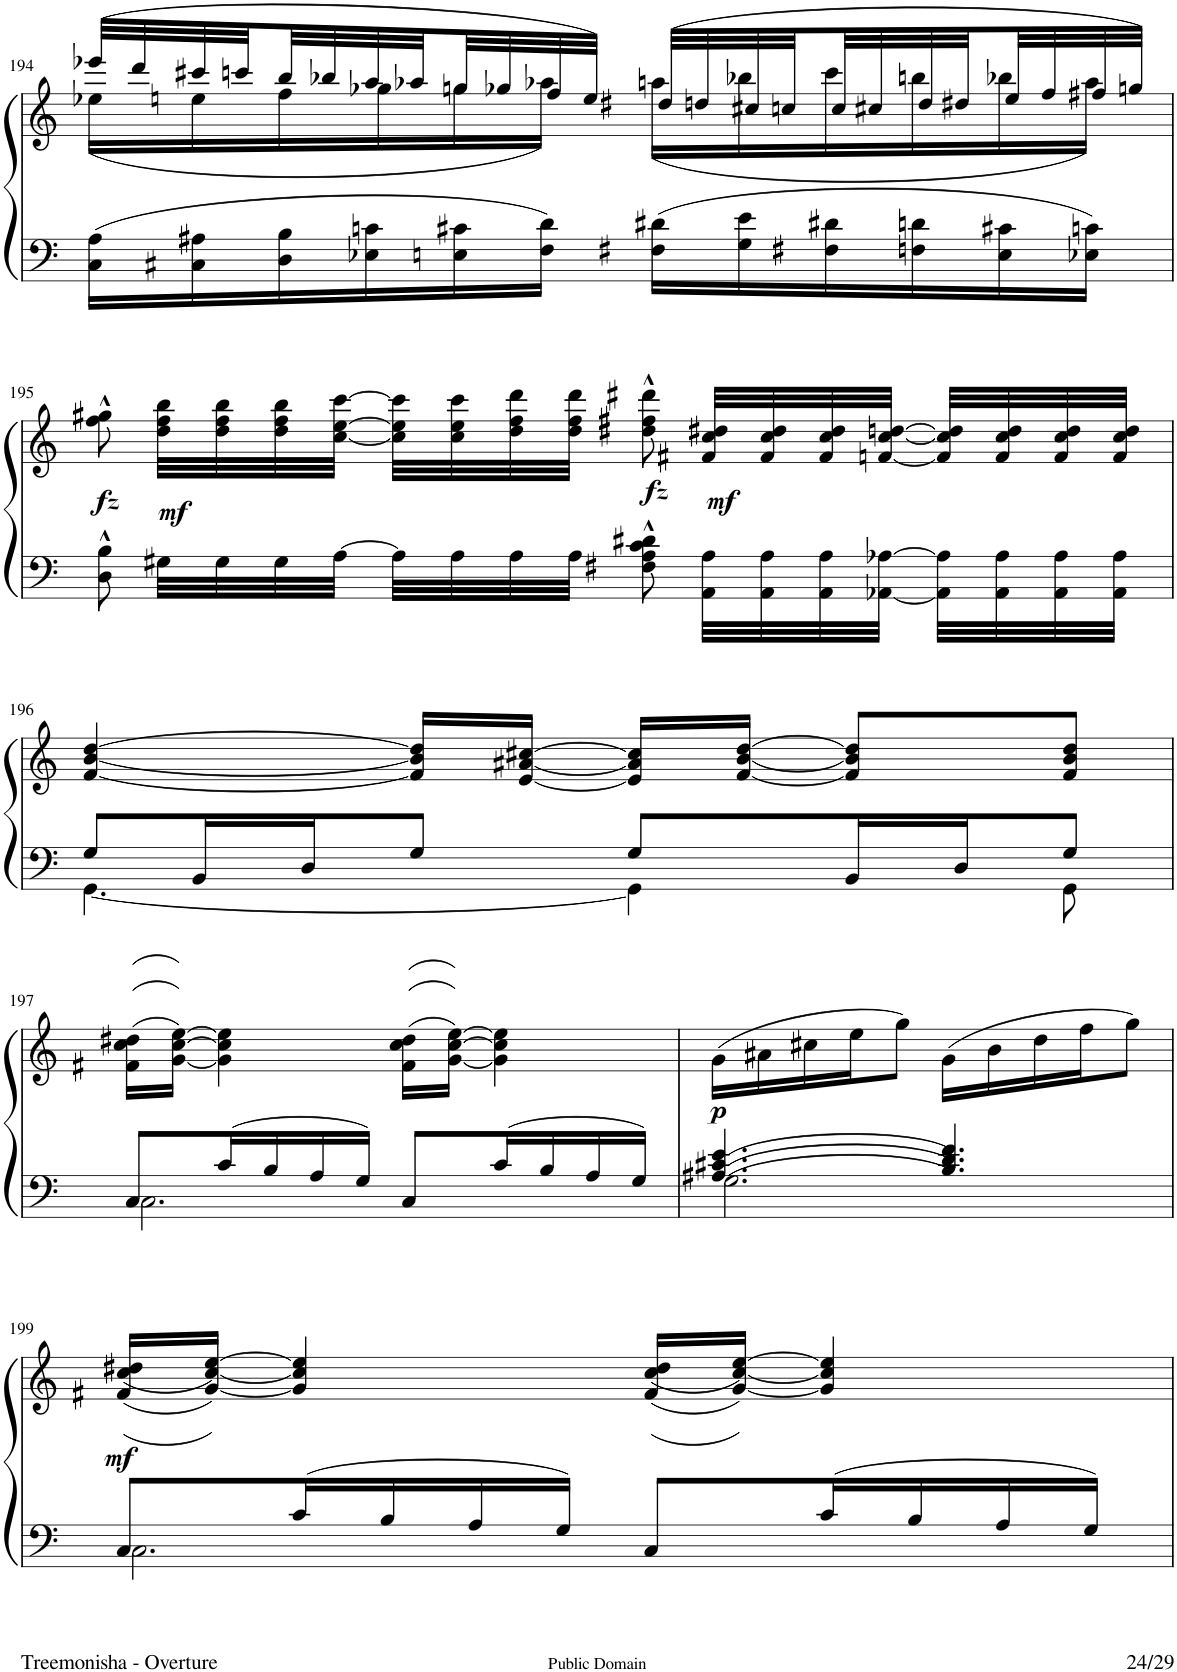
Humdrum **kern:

**kern	**kern	**dynam
*part1	*part1	*part1
*staff2	*staff1	*staff1/2
*I"Piano	*	*
*I'Pno.	*	*
!!LO:PB:g=z
*clefF4	*clefG2	*
*k[]	*k[]	*
*M6/8	*M6/8	*
=194	=194	=194
*	*^	*
16C\ 16A\LL	(32eee-X/LLL	(16ee-X\LL	.
.	32ddd/	.	.
16C#X\ 16A#X\	32ccc#X/	16een\	.
.	32cccn/JJ	.	.
16D\ 16B\	32bb/LL	16ff\	.
.	32bb-X/	.	.
16E-X\ 16cn\	32aa/	16gg-X\	.
.	32aa-X/JJ	.	.
16En\ 16c#X\	32ggn/LL	16gg\	.
.	32gg-X/	.	.
16F\ 16d\JJ	32ff/	16aa-X\JJ)	.
.	32ee/JJJ)	.	.
16F#X\ 16d#X\LL	(32dd#X/LLL	(16aan\LL	.
.	32ddn/	.	.
16G\ 16e\	32cc#X/	16bb-X\	.
.	32ccn/JJ	.	.
16F#X\ 16d#X\	32cc/LL	16ccc\	.
.	32cc#X/	.	.
16Fn\ 16dn\	32dd/	16bbn\	.
.	32dd#X/JJ	.	.
16E\ 16c#X\	32ee/LL	16bb-X\	.
.	32ff/	.	.
16E-X\ 16cn\JJ	32ff#X/	16aa\JJ)	.
.	32ggn/JJJ)	.	.
*	*v	*v	*
!!LO:LB:g=z
=195	=195	=195
!	!	!LO:DY:b
8D\^^ 8B\^^	8ff\^^ 8gg#X\^^	fz
!	!	!LO:DY:b
32G#X\LLL	32dd\ 32ff\ 32bb\LLL	mf
32G#\	32dd\ 32ff\ 32bb\	.
32G#\	32dd\ 32ff\ 32bb\	.
[32A\JJJ	[32cc\ [32ee\ [32ccc\JJJ	.
32A\LLL]	32cc\] 32ee\] 32ccc\]LLL	.
32A\	32cc\ 32ee\ 32ccc\	.
32A\	32dd\ 32ff\ 32ddd\	.
32A\JJJ	32dd\ 32ff\ 32ddd\JJJ	.
!	!	!LO:DY:b
8F#X\^^ 8A\^^ 8c\^^ 8d#X\^^	8dd#X\^^ 8ff#X\^^ 8ddd#X\^^	fz
!	!	!LO:DY:b
32AA\ 32A\LLL	32f#X/ 32cc/ 32dd#X/LLL	mf
32AA\ 32A\	32f#/ 32cc/ 32dd#/	.
32AA\ 32A\	32f#/ 32cc/ 32dd#/	.
[32AA-X\ [32A-X\JJJ	[32fn/ [32cc/ [32ddn/JJJ	.
32AA-\] 32A-\]LLL	32f/] 32cc/] 32dd/]LLL	.
32AA-\ 32A-\	32f/ 32cc/ 32dd/	.
32AA-\ 32A-\	32f/ 32cc/ 32dd/	.
32AA-\ 32A-\JJJ	32f/ 32cc/ 32dd/JJJ	.
!!LO:LB:g=z
=196	=196	=196
*^	*	*
8G/L	[4.GG\	[4f/ [4b/ [4dd/	.
16BB/L	.	.	.
16D/J	.	.	.
8G/J	.	16f/] 16b/] 16dd/]LL	.
.	.	[16e/ [16a#X/ [16cc#X/JJ	.
8G/L	4GG\]	16e/] 16a#/] 16cc#/]LL	.
.	.	[16f/ [16b/ [16dd/JJ	.
16BB/L	.	8f/] 8b/] 8dd/]L	.
16D/J	.	.	.
8G/J	8GG\	8f/ 8b/ 8dd/J	.
!!LO:LB:g=z
=197	=197	=197	=197
8C/L	2.C\	(((16f#X\ 16cc\ 16dd#X\LL	.
.	.	[16g\ [16cc\ [16ee\JJ)))	.
16c/L	.	4g\] 4cc\] 4ee\]	.
16B/	.	.	.
16A/	.	.	.
16G/JJ	.	.	.
8C/L	.	(((16f#\ 16cc\ 16dd#\LL	.
.	.	[16g\ [16cc\ [16ee\JJ)))	.
16c/L	.	4g\] 4cc\] 4ee\]	.
16B/	.	.	.
16A/	.	.	.
16G/JJ	.	.	.
=198	=198	=198	=198
!	!	!	!LO:DY:b
4.A#X/ 4.c#X/ 4.e/	2.G\	(16g\LL	p
.	.	16a#X\	.
.	.	16cc#X\	.
.	.	16ee\J	.
.	.	8gg\J)	.
4.B/ 4.d/ 4.f/	.	(16g\LL	.
.	.	16b\	.
.	.	16dd\	.
.	.	16ff\J	.
.	.	8gg\J)	.
!!LO:LB:g=z
=199	=199	=199	=199
!	!	!	!LO:DY:b
8C/L	2.C\	(((16f#X/ 16cc/ 16dd#X/LL	mf
.	.	[16g/ [16cc/ [16ee/JJ)))	.
16c/L	.	4g/] 4cc/] 4ee/]	.
16B/	.	.	.
16A/	.	.	.
16G/JJ	.	.	.
8C/L	.	(((16f#/ 16cc/ 16dd#/LL	.
.	.	[16g/ [16cc/ [16ee/JJ)))	.
16c/L	.	4g/] 4cc/] 4ee/]	.
16B/	.	.	.
16A/	.	.	.
16G/JJ	.	.	.
*v	*v	*	*
=	=	=
*-	*-	*-
